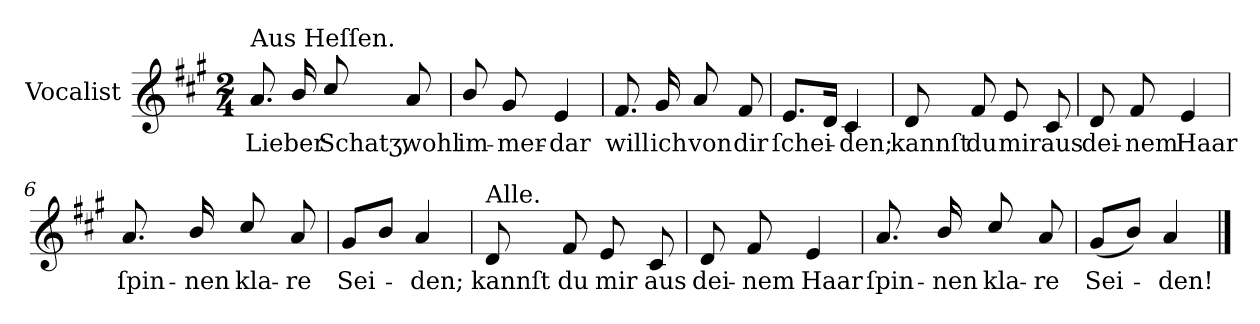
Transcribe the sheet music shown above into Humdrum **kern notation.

**kern	**text
*part1	*part1
*staff1	*staff1
*I"Vocalist	*
*k[f#c#g#]	*
*A:	*
*M2/4	*
=	=
!LO:TX:a:t=Aus Heſſen.	!
8.a	Lieber
16b/	.
8cc#/	Schatʒ,
8a	wohl
=1	=1
8b/	im-
8g#	-mer-
4e	-dar
=2	=2
8.f#	will
16g#	ich
8a	von
8f#	dir
=3	=3
8.eL	ſchei-
16dJk	.
4c#	-den;
=4	=4
8d	kannſt
8f#	du
8e	mir
8c#	aus
=5	=5
8d	dei-
8f#	-nem
4e	Haar
=6	=6
8.a	ſpin-
16b/	-nen
8cc#/	kla-
8a	-re
=7	=7
8g#L	Sei-
8bJ	.
4a	-den;
=8	=8
!LO:TX:a:t=Alle.	!
8d	kannſt
8f#	du
8e	mir
8c#	aus
=9	=9
8d	dei-
8f#	-nem
4e	Haar
=10	=10
8.a	ſpin-
16b/	-nen
8cc#/	kla-
8a	-re
=11	=11
(8g#L	Sei-
8bJ)	.
4a	-den!
==	==
*-	*-
